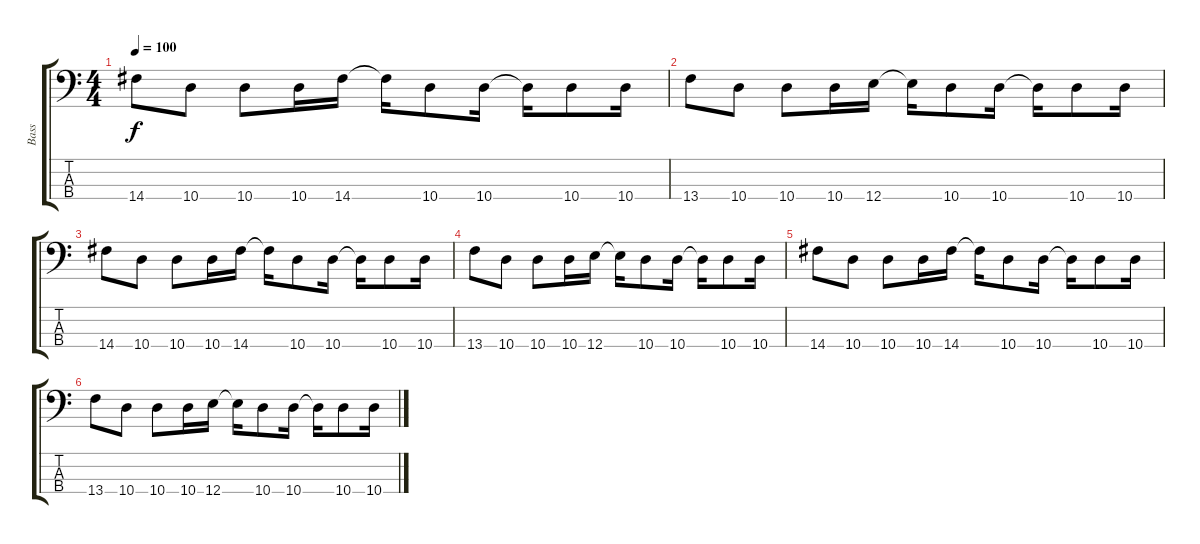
\track ("Bass" "Bass") {instrument electricbassfinger}
\staff {score tabs}
\tuning (G2 D2 A1 E1) {hide}
\ts (4 4)
\tempo 100
\clef f4
\ks c
14.4.8{dy f} 10.4.8 10.4.8 10.4.16 14.4.16 14.4{t}.16 10.4.8 10.4.16 10.4{t}.16 10.4.8 10.4.16 |
13.4.8 10.4.8 10.4.8 10.4.16 12.4.16 12.4{t}.16 10.4.8 10.4.16 10.4{t}.16 10.4.8 10.4.16 |
14.4.8 10.4.8 10.4.8 10.4.16 14.4.16 14.4{t}.16 10.4.8 10.4.16 10.4{t}.16 10.4.8 10.4.16 |
13.4.8 10.4.8 10.4.8 10.4.16 12.4.16 12.4{t}.16 10.4.8 10.4.16 10.4{t}.16 10.4.8 10.4.16 |
14.4.8 10.4.8 10.4.8 10.4.16 14.4.16 14.4{t}.16 10.4.8 10.4.16 10.4{t}.16 10.4.8 10.4.16 |
13.4.8 10.4.8 10.4.8 10.4.16 12.4.16 12.4{t}.16 10.4.8 10.4.16 10.4{t}.16 10.4.8 10.4.16
